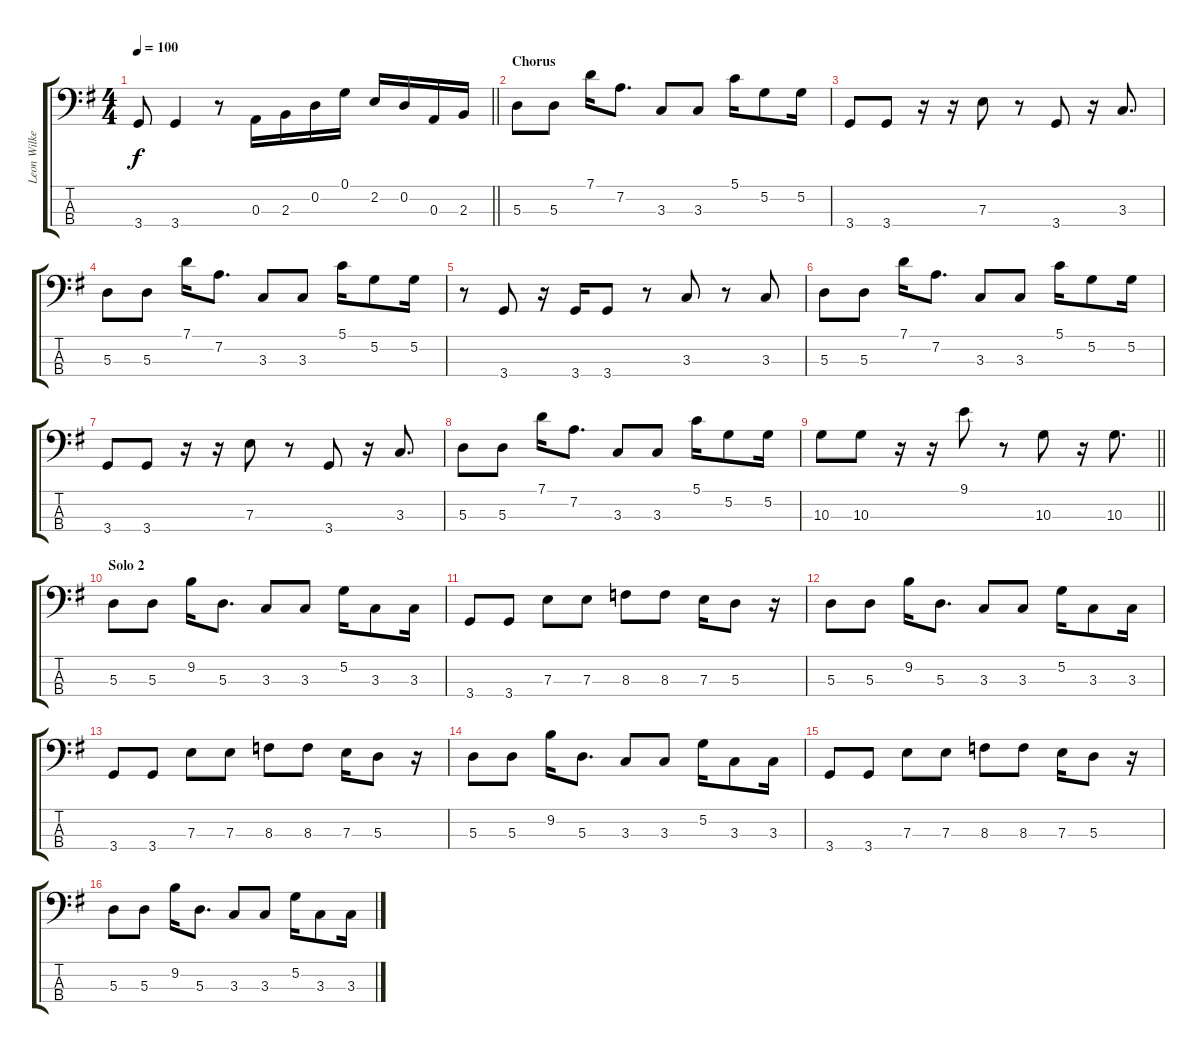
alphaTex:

\track ("Leon Wilkeson" "Leon Wilke") {instrument electricbasspick}
\staff {score tabs}
\tuning (G2 D2 A1 E1) {hide}
\ts (4 4)
\tempo 100
\clef f4
\barLineRight lightlight
\ks g
3.4.8{dy f} 3.4.4 r.8 0.3.16 2.3.16 0.2.16 0.1.16 2.2.16 0.2.16 0.3.16 2.3.16 |
\section ("" "Chorus")
5.3.8 5.3.8 7.1.16 7.2.8{d} 3.3.8 3.3.8 5.1.16 5.2.8 5.2.16 |
3.4.8 3.4.8 r.16 r.16 7.3.8 r.8 3.4.8 r.16 3.3.8{d} |
5.3.8 5.3.8 7.1.16 7.2.8{d} 3.3.8 3.3.8 5.1.16 5.2.8 5.2.16 |
r.8 3.4.8 r.16 3.4.16 3.4.8 r.8 3.3.8 r.8 3.3.8 |
5.3.8 5.3.8 7.1.16 7.2.8{d} 3.3.8 3.3.8 5.1.16 5.2.8 5.2.16 |
3.4.8 3.4.8 r.16 r.16 7.3.8 r.8 3.4.8 r.16 3.3.8{d} |
5.3.8 5.3.8 7.1.16 7.2.8{d} 3.3.8 3.3.8 5.1.16 5.2.8 5.2.16 |
\barLineRight lightlight
10.3.8 10.3.8 r.16 r.16 9.1.8 r.8 10.3.8 r.16 10.3.8{d} |
\section ("" "Solo 2")
5.3.8 5.3.8 9.2.16 5.3.8{d} 3.3.8 3.3.8 5.2.16 3.3.8 3.3.16 |
3.4.8 3.4.8 7.3.8 7.3.8 8.3.8 8.3.8 7.3.16 5.3.8 r.16 |
5.3.8 5.3.8 9.2.16 5.3.8{d} 3.3.8 3.3.8 5.2.16 3.3.8 3.3.16 |
3.4.8 3.4.8 7.3.8 7.3.8 8.3.8 8.3.8 7.3.16 5.3.8 r.16 |
5.3.8 5.3.8 9.2.16 5.3.8{d} 3.3.8 3.3.8 5.2.16 3.3.8 3.3.16 |
3.4.8 3.4.8 7.3.8 7.3.8 8.3.8 8.3.8 7.3.16 5.3.8 r.16 |
5.3.8 5.3.8 9.2.16 5.3.8{d} 3.3.8 3.3.8 5.2.16 3.3.8 3.3.16
